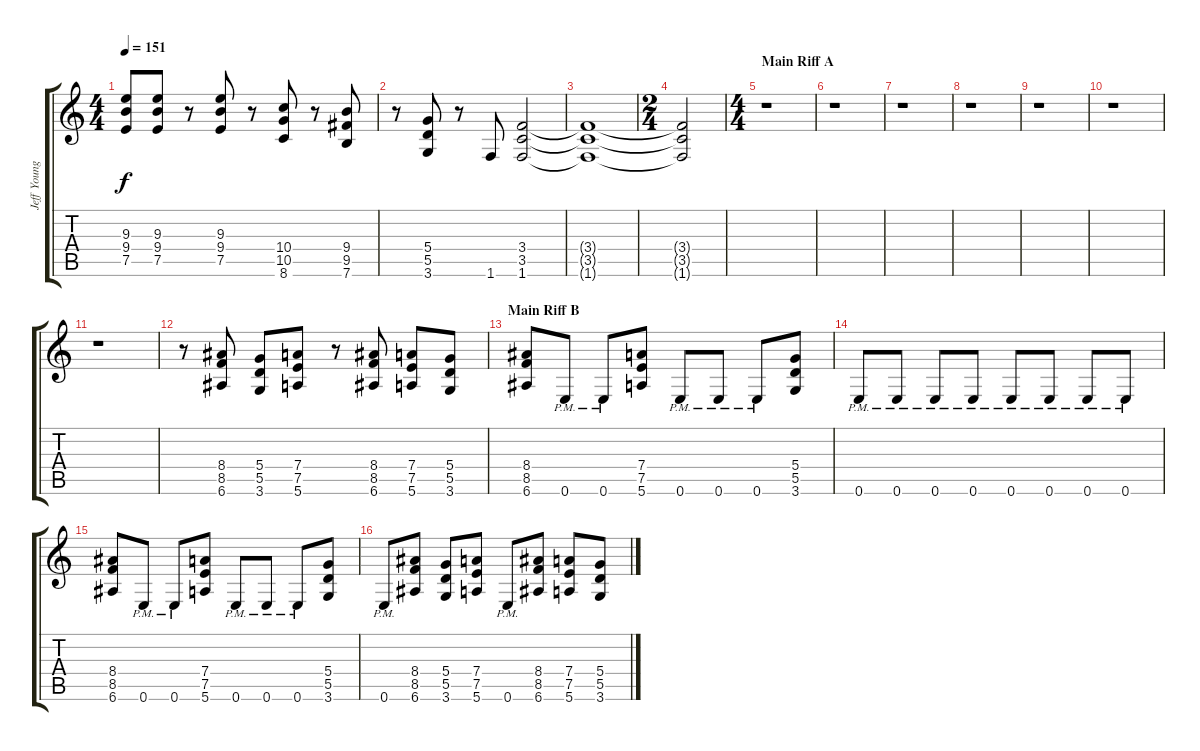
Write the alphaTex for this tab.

\track ("Jeff Young" "Jeff Young") {instrument distortionguitar}
\staff {score tabs}
\tuning (E4 B3 G3 D3 A2 E2) {hide}
\ts (4 4)
\tempo 151
\clef g2
\ks c
(9.3 9.4 7.5).8{dy f} (9.3 9.4 7.5).8 r.8 (9.3 9.4 7.5).8 r.8 (10.4 10.5 8.6).8 r.8 (9.4 9.5 7.6).8 |
r.8 (5.4 5.5 3.6).8 r.8 1.6.8 (3.4 3.5 1.6).2 |
(3.4{t} 3.5{t} 1.6{t}).1 |
\ts (2 4)
(3.4{t} 3.5{t} 1.6{t}).2 |
\ts (4 4)
\section ("" "Main Riff A")
r.1 |
r.1 |
r.1 |
r.1 |
r.1 |
r.1 |
r.1 |
r.8 (8.4 8.5 6.6).8 (5.4 5.5 3.6).8 (7.4 7.5 5.6).8 r.8 (8.4 8.5 6.6).8 (7.4 7.5 5.6).8 (5.4 5.5 3.6).8 |
\section ("" "Main Riff B")
(8.4 8.5 6.6).8 0.6{pm}.8 0.6{pm}.8 (7.4 7.5 5.6).8 0.6{pm}.8 0.6{pm}.8 0.6{pm}.8 (5.4 5.5 3.6).8 |
0.6{pm}.8 0.6{pm}.8 0.6{pm}.8 0.6{pm}.8 0.6{pm}.8 0.6{pm}.8 0.6{pm}.8 0.6{pm}.8 |
(8.4 8.5 6.6).8 0.6{pm}.8 0.6{pm}.8 (7.4 7.5 5.6).8 0.6{pm}.8 0.6{pm}.8 0.6{pm}.8 (5.4 5.5 3.6).8 |
0.6{pm}.8 (8.4 8.5 6.6).8 (5.4 5.5 3.6).8 (7.4 7.5 5.6).8 0.6{pm}.8 (8.4 8.5 6.6).8 (7.4 7.5 5.6).8 (5.4 5.5 3.6).8
